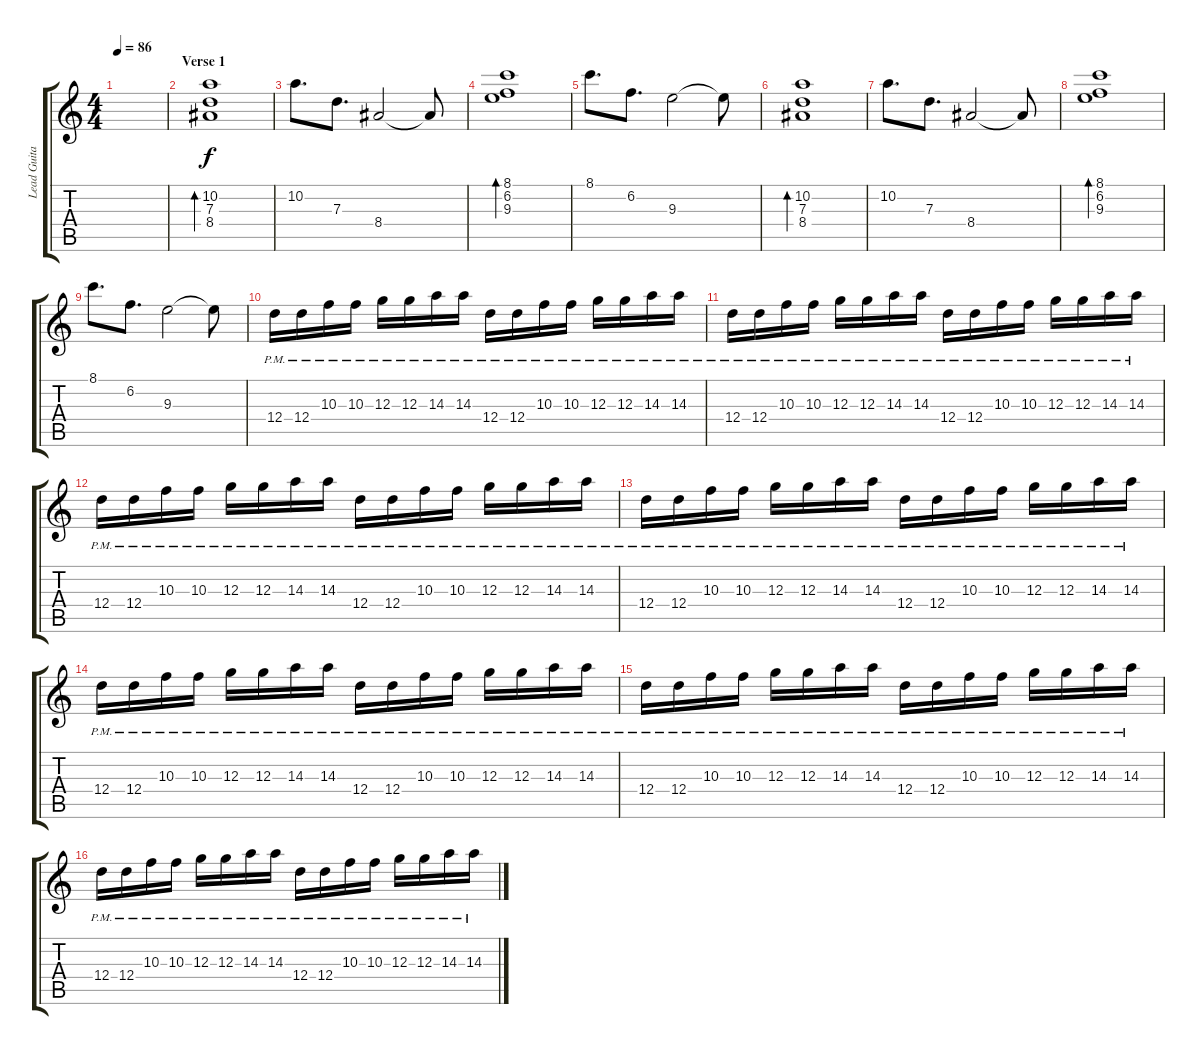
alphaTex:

\track ("Lead Guitar" "Lead Guita") {instrument overdrivenguitar}
\staff {score tabs}
\tuning (E4 B3 G3 D3 A2 E2) {hide}
\ts (4 4)
\tempo 86
\clef g2
\ks c
|
\section ("" "Verse 1")
(10.2 7.3 8.4).1{bd 30} |
10.2.8{d} 7.3.8{d} 8.4.2 8.4{t}.8 |
(8.1 6.2 9.3).1{bd 30} |
8.1.8{d} 6.2.8{d} 9.3.2 9.3{t}.8 |
(10.2 7.3 8.4).1{bd 30} |
10.2.8{d} 7.3.8{d} 8.4.2 8.4{t}.8 |
(8.1 6.2 9.3).1{bd 30} |
8.1.8{d} 6.2.8{d} 9.3.2 9.3{t}.8 |
12.4{pm}.16 12.4{pm}.16 10.3{pm}.16 10.3{pm}.16 12.3{pm}.16 12.3{pm}.16 14.3{pm}.16 14.3{pm}.16 12.4{pm}.16 12.4{pm}.16 10.3{pm}.16 10.3{pm}.16 12.3{pm}.16 12.3{pm}.16 14.3{pm}.16 14.3{pm}.16 |
12.4{pm}.16 12.4{pm}.16 10.3{pm}.16 10.3{pm}.16 12.3{pm}.16 12.3{pm}.16 14.3{pm}.16 14.3{pm}.16 12.4{pm}.16 12.4{pm}.16 10.3{pm}.16 10.3{pm}.16 12.3{pm}.16 12.3{pm}.16 14.3{pm}.16 14.3{pm}.16 |
12.4{pm}.16 12.4{pm}.16 10.3{pm}.16 10.3{pm}.16 12.3{pm}.16 12.3{pm}.16 14.3{pm}.16 14.3{pm}.16 12.4{pm}.16 12.4{pm}.16 10.3{pm}.16 10.3{pm}.16 12.3{pm}.16 12.3{pm}.16 14.3{pm}.16 14.3{pm}.16 |
12.4{pm}.16 12.4{pm}.16 10.3{pm}.16 10.3{pm}.16 12.3{pm}.16 12.3{pm}.16 14.3{pm}.16 14.3{pm}.16 12.4{pm}.16 12.4{pm}.16 10.3{pm}.16 10.3{pm}.16 12.3{pm}.16 12.3{pm}.16 14.3{pm}.16 14.3{pm}.16 |
12.4{pm}.16 12.4{pm}.16 10.3{pm}.16 10.3{pm}.16 12.3{pm}.16 12.3{pm}.16 14.3{pm}.16 14.3{pm}.16 12.4{pm}.16 12.4{pm}.16 10.3{pm}.16 10.3{pm}.16 12.3{pm}.16 12.3{pm}.16 14.3{pm}.16 14.3{pm}.16 |
12.4{pm}.16 12.4{pm}.16 10.3{pm}.16 10.3{pm}.16 12.3{pm}.16 12.3{pm}.16 14.3{pm}.16 14.3{pm}.16 12.4{pm}.16 12.4{pm}.16 10.3{pm}.16 10.3{pm}.16 12.3{pm}.16 12.3{pm}.16 14.3{pm}.16 14.3{pm}.16 |
12.4{pm}.16 12.4{pm}.16 10.3{pm}.16 10.3{pm}.16 12.3{pm}.16 12.3{pm}.16 14.3{pm}.16 14.3{pm}.16 12.4{pm}.16 12.4{pm}.16 10.3{pm}.16 10.3{pm}.16 12.3{pm}.16 12.3{pm}.16 14.3{pm}.16 14.3{pm}.16
